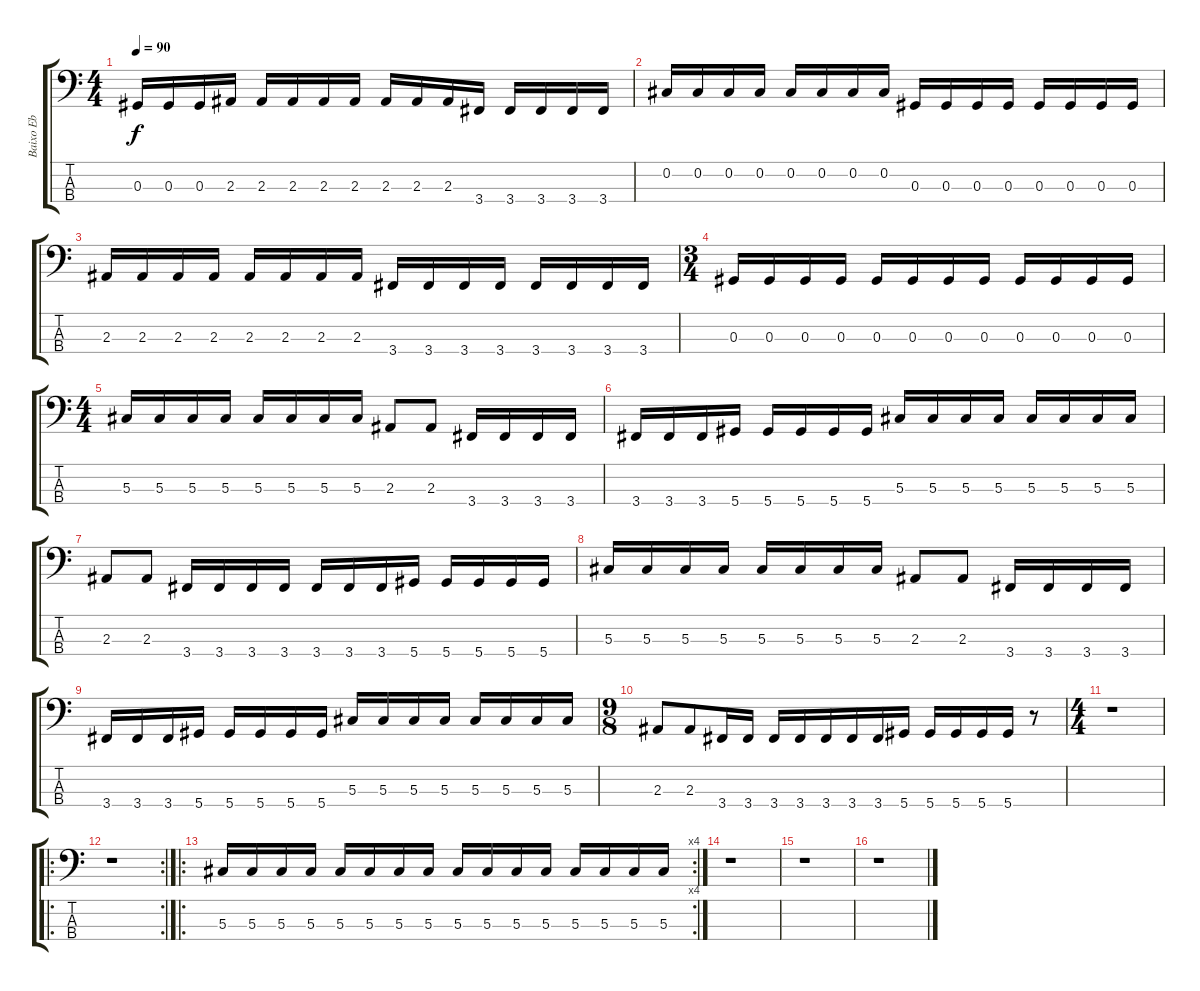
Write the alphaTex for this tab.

\track ("Baixo Eb" "Baixo Eb") {instrument electricbassfinger}
\staff {score tabs}
\tuning (Gb2 Db2 Ab1 Eb1) {hide}
\ts (4 4)
\tempo 90
\clef f4
\ks c
0.3.16{dy f} 0.3.16 0.3.16 2.3.16 2.3.16 2.3.16 2.3.16 2.3.16 2.3.16 2.3.16 2.3.16 3.4.16 3.4.16 3.4.16 3.4.16 3.4.16 |
0.2.16 0.2.16 0.2.16 0.2.16 0.2.16 0.2.16 0.2.16 0.2.16 0.3.16 0.3.16 0.3.16 0.3.16 0.3.16 0.3.16 0.3.16 0.3.16 |
2.3.16 2.3.16 2.3.16 2.3.16 2.3.16 2.3.16 2.3.16 2.3.16 3.4.16 3.4.16 3.4.16 3.4.16 3.4.16 3.4.16 3.4.16 3.4.16 |
\ts (3 4)
0.3.16 0.3.16 0.3.16 0.3.16 0.3.16 0.3.16 0.3.16 0.3.16 0.3.16 0.3.16 0.3.16 0.3.16 |
\ts (4 4)
5.3.16 5.3.16 5.3.16 5.3.16 5.3.16 5.3.16 5.3.16 5.3.16 2.3.8 2.3.8 3.4.16 3.4.16 3.4.16 3.4.16 |
3.4.16 3.4.16 3.4.16 5.4.16 5.4.16 5.4.16 5.4.16 5.4.16 5.3.16 5.3.16 5.3.16 5.3.16 5.3.16 5.3.16 5.3.16 5.3.16 |
2.3.8 2.3.8 3.4.16 3.4.16 3.4.16 3.4.16 3.4.16 3.4.16 3.4.16 5.4.16 5.4.16 5.4.16 5.4.16 5.4.16 |
5.3.16 5.3.16 5.3.16 5.3.16 5.3.16 5.3.16 5.3.16 5.3.16 2.3.8 2.3.8 3.4.16 3.4.16 3.4.16 3.4.16 |
3.4.16 3.4.16 3.4.16 5.4.16 5.4.16 5.4.16 5.4.16 5.4.16 5.3.16 5.3.16 5.3.16 5.3.16 5.3.16 5.3.16 5.3.16 5.3.16 |
\ts (9 8)
2.3.8 2.3.8 3.4.16 3.4.16 3.4.16 3.4.16 3.4.16 3.4.16 3.4.16 5.4.16 5.4.16 5.4.16 5.4.16 5.4.16 r.8 |
\ts (4 4)
r.1 |
\ro
\rc 2
r.1 |
\ro
\rc 4
5.3.16 5.3.16 5.3.16 5.3.16 5.3.16 5.3.16 5.3.16 5.3.16 5.3.16 5.3.16 5.3.16 5.3.16 5.3.16 5.3.16 5.3.16 5.3.16 |
r.1 |
r.1 |
r.1
